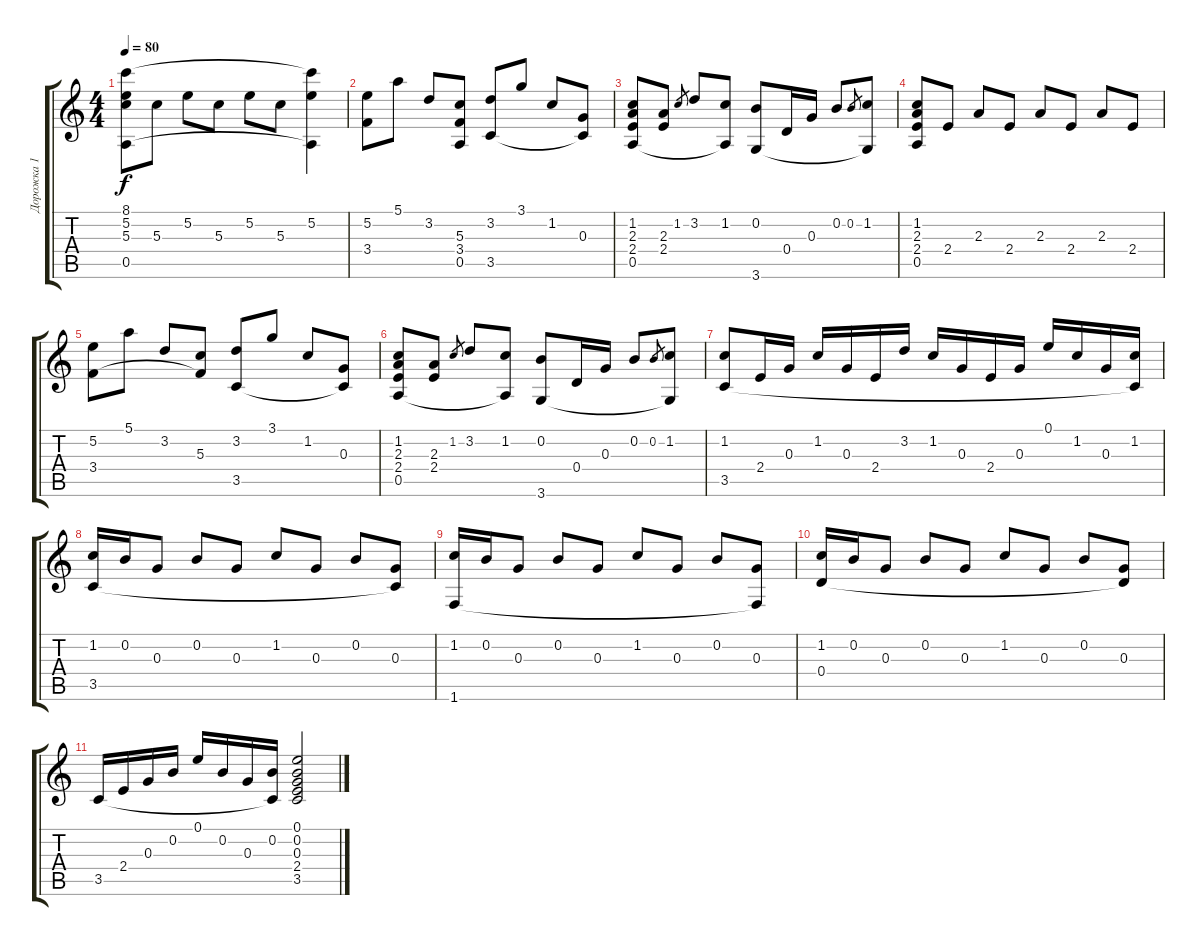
\track ("Дорожка 1" "Дорожка 1") {instrument acousticguitarsteel}
\staff {score tabs}
\tuning (E4 B3 G3 D3 A2 E2) {hide}
\ts (4 4)
\tempo 80
\clef g2
\ks c
(8.1 5.2 5.3 0.5).8{dy f} 5.3.8 5.2.8 5.3.8 5.2.8 5.3.8 (8.1{t} 5.2 0.5{t}).4 |
(5.2 3.4).8 5.1.8 3.2.8 (5.3 3.4 0.5).8 (3.2 3.5).8 3.1.8 1.2.8 (0.3 3.5{t}).8 |
(1.2 2.3 2.4 0.5).8 (2.3 2.4).8 1.2.8{gr} 3.2.8 (1.2 0.5{t}).8 (0.2 3.6).8 0.4.16 0.3.16 0.2.8 0.2.8{gr} (1.2 3.6{t}).8 |
(1.2 2.3 2.4 0.5).8 2.4.8 2.3.8 2.4.8 2.3.8 2.4.8 2.3.8 2.4.8 |
(5.2 3.4).8 5.1.8 3.2.8 (5.3 3.4{t}).8 (3.2 3.5).8 3.1.8 1.2.8 (0.3 3.5{t}).8 |
(1.2 2.3 2.4 0.5).8 (2.3 2.4).8 1.2.8{gr} 3.2.8 (1.2 0.5{t}).8 (0.2 3.6).8 0.4.16 0.3.16 0.2.8 0.2.8{gr} (1.2 3.6{t}).8 |
(1.2 3.5).8 2.4.16 0.3.16 1.2.16 0.3.16 2.4.16 3.2.16 1.2.16 0.3.16 2.4.16 0.3.16 0.1.16 1.2.16 0.3.16 (1.2 3.5{t}).16 |
(1.2 3.5).16 0.2.16 0.3.8 0.2.8 0.3.8 1.2.8 0.3.8 0.2.8 (0.3 3.5{t}).8 |
(1.2 1.6).16 0.2.16 0.3.8 0.2.8 0.3.8 1.2.8 0.3.8 0.2.8 (0.3 1.6{t}).8 |
(1.2 0.4).16 0.2.16 0.3.8 0.2.8 0.3.8 1.2.8 0.3.8 0.2.8 (0.3 0.4{t}).8 |
3.5.16 2.4.16 0.3.16 0.2.16 0.1.16 0.2.16 0.3.16 (0.2 3.5{t}).16 (0.1 0.2 0.3 2.4 3.5).2
